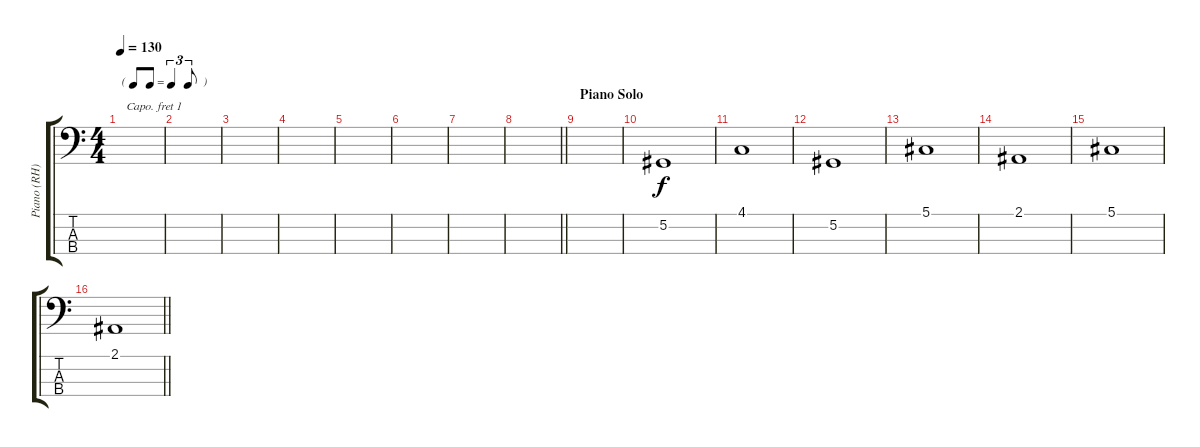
\track ("Piano (RH)" "Piano (RH)") {instrument acousticgrandpiano}
\staff {score tabs}
\capo 1
\tuning (G2 D2 A1 E1) {hide}
\ts (4 4)
\tf triplet8th
\tempo 130
\clef f4
\ks c
|
|
|
|
|
|
|
\barLineRight lightlight
|
\section ("" "Piano Solo")
|
5.2.1 |
4.1.1 |
5.2.1 |
5.1.1 |
2.1.1 |
5.1.1 |
\barLineRight lightlight
2.1.1
